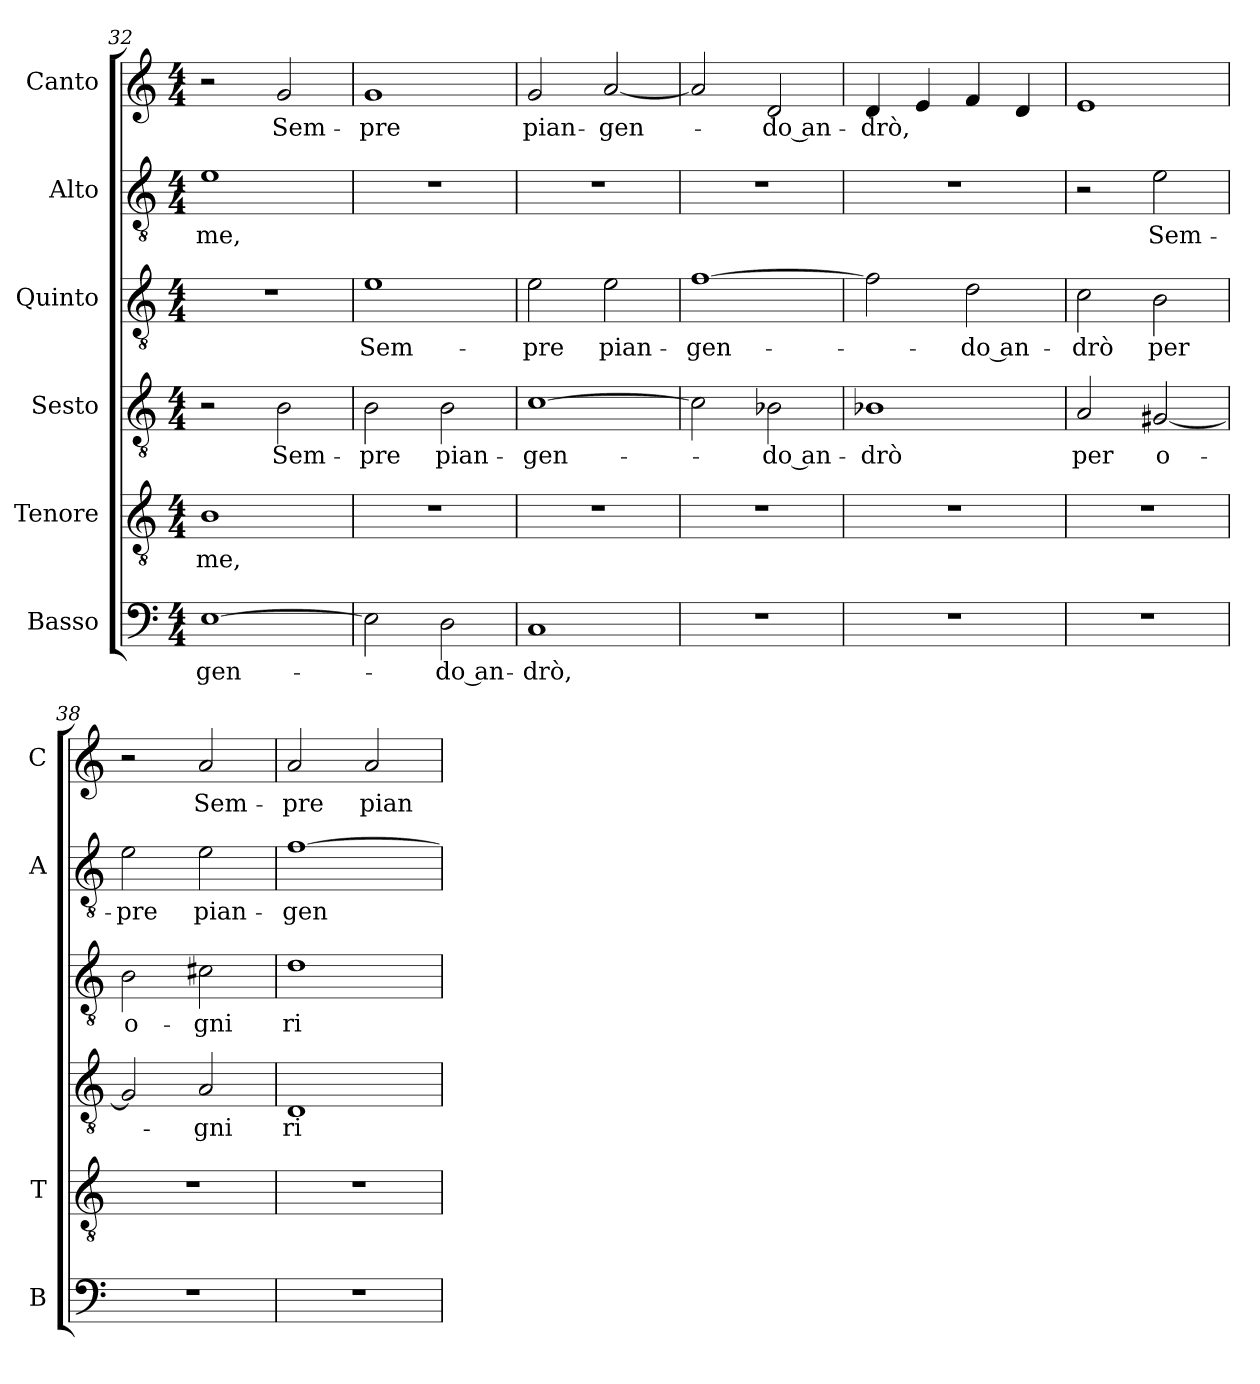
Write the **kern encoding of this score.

**kern	**text	**kern	**text	**kern	**text	**kern	**text	**kern	**text	**kern	**text
*part6	*part6	*part5	*part5	*part4	*part4	*part3	*part3	*part2	*part2	*part1	*part1
*staff6	*staff6	*staff5	*staff5	*staff4	*staff4	*staff3	*staff3	*staff2	*staff2	*staff1	*staff1
*I"Basso	*	*I"Tenore	*	*I"Sesto	*	*I"Quinto	*	*I"Alto	*	*I"Canto	*
*I'B	*	*I'T	*	*	*	*	*	*I'A	*	*I'C	*
*clefF4	*	*clefGv2	*	*clefGv2	*	*clefGv2	*	*clefGv2	*	*clefG2	*
*k[]	*	*k[]	*	*k[]	*	*k[]	*	*k[]	*	*k[]	*
*C:	*	*C:	*	*C:	*	*C:	*	*C:	*	*C:	*
*M4/4	*	*M4/4	*	*M4/4	*	*M4/4	*	*M4/4	*	*M4/4	*
=32	=32	=32	=32	=32	=32	=32	=32	=32	=32	=32	=32
!	!LO:LY:b	!	!	!	!	!	!	!	!	!	!
!	!	!	!LO:LY:b	!	!	!	!	!	!	!	!
!	!	!	!	!	!	!	!	!	!LO:LY:b	!	!
[1E	-gen-	1B	-me,	2r	.	1r	.	1e	-me,	2r	.
!	!	!	!	!	!LO:LY:b	!	!	!	!	!	!
!	!	!	!	!	!	!	!	!	!	!	!LO:LY:b
.	.	.	.	2B\	Sem-	.	.	.	.	2g/	Sem-
=33	=33	=33	=33	=33	=33	=33	=33	=33	=33	=33	=33
!	!	!	!	!	!LO:LY:b	!	!	!	!	!	!
!	!	!	!	!	!	!	!LO:LY:b	!	!	!	!
!	!	!	!	!	!	!	!	!	!	!	!LO:LY:b
2E\]	.	1r	.	2B\	-pre	1e	Sem-	1r	.	1g	-pre
!	!LO:LY:b	!	!	!	!	!	!	!	!	!	!
!	!	!	!	!	!LO:LY:b	!	!	!	!	!	!
2D\	-do an-	.	.	2B\	pian-	.	.	.	.	.	.
=34	=34	=34	=34	=34	=34	=34	=34	=34	=34	=34	=34
!	!LO:LY:b	!	!	!	!	!	!	!	!	!	!
!	!	!	!	!	!LO:LY:b	!	!	!	!	!	!
!	!	!	!	!	!	!	!LO:LY:b	!	!	!	!
!	!	!	!	!	!	!	!	!	!	!	!LO:LY:b
1C	-drò,	1r	.	[1c	-gen-	2e\	-pre	1r	.	2g/	pian-
!	!	!	!	!	!	!	!LO:LY:b	!	!	!	!
!	!	!	!	!	!	!	!	!	!	!	!LO:LY:b
.	.	.	.	.	.	2e\	pian-	.	.	[2a/	-gen-
=35	=35	=35	=35	=35	=35	=35	=35	=35	=35	=35	=35
!	!	!	!	!	!	!	!LO:LY:b	!	!	!	!
1r	.	1r	.	2c\]	.	[1f	-gen-	1r	.	2a/]	.
!	!	!	!	!	!LO:LY:b	!	!	!	!	!	!
!	!	!	!	!	!	!	!	!	!	!	!LO:LY:b
.	.	.	.	2B-X\	-do an-	.	.	.	.	2d/	-do an-
=36	=36	=36	=36	=36	=36	=36	=36	=36	=36	=36	=36
!	!	!	!	!	!LO:LY:b	!	!	!	!	!	!
!	!	!	!	!	!	!	!	!	!	!	!LO:LY:b
1r	.	1r	.	1B-X	-drò	2f\]	.	1r	.	4d/	-drò,
.	.	.	.	.	.	.	.	.	.	4e/	.
!	!	!	!	!	!	!	!LO:LY:b	!	!	!	!
.	.	.	.	.	.	2d\	-do an-	.	.	4f/	.
.	.	.	.	.	.	.	.	.	.	4d/	.
=37	=37	=37	=37	=37	=37	=37	=37	=37	=37	=37	=37
!	!	!	!	!	!LO:LY:b	!	!	!	!	!	!
!	!	!	!	!	!	!	!LO:LY:b	!	!	!	!
1r	.	1r	.	2A/	per	2c\	-drò	2r	.	1e	.
!	!	!	!	!	!LO:LY:b	!	!	!	!	!	!
!	!	!	!	!	!	!	!LO:LY:b	!	!	!	!
!	!	!	!	!	!	!	!	!	!LO:LY:b	!	!
.	.	.	.	[2G#X/	o-	2B\	per	2e\	Sem-	.	.
!!LO:LB:g=z
=38	=38	=38	=38	=38	=38	=38	=38	=38	=38	=38	=38
!	!	!	!	!	!	!	!LO:LY:b	!	!	!	!
!	!	!	!	!	!	!	!	!	!LO:LY:b	!	!
1r	.	1r	.	2G#/]	.	2B\	o-	2e\	-pre	2r	.
!	!	!	!	!	!LO:LY:b	!	!	!	!	!	!
!	!	!	!	!	!	!	!LO:LY:b	!	!	!	!
!	!	!	!	!	!	!	!	!	!LO:LY:b	!	!
!	!	!	!	!	!	!	!	!	!	!	!LO:LY:b
.	.	.	.	2A/	-gni	2c#X\	-gni	2e\	pian-	2a/	Sem-
=39	=39	=39	=39	=39	=39	=39	=39	=39	=39	=39	=39
!	!	!	!	!	!LO:LY:b	!	!	!	!	!	!
!	!	!	!	!	!	!	!LO:LY:b	!	!	!	!
!	!	!	!	!	!	!	!	!	!LO:LY:b	!	!
!	!	!	!	!	!	!	!	!	!	!	!LO:LY:b
1r	.	1r	.	1D	ri-	1d	ri-	[1f	-gen-	2a/	-pre
!	!	!	!	!	!	!	!	!	!	!	!LO:LY:b
.	.	.	.	.	.	.	.	.	.	2a/	pian-
=	=	=	=	=	=	=	=	=	=	=	=
*-	*-	*-	*-	*-	*-	*-	*-	*-	*-	*-	*-
